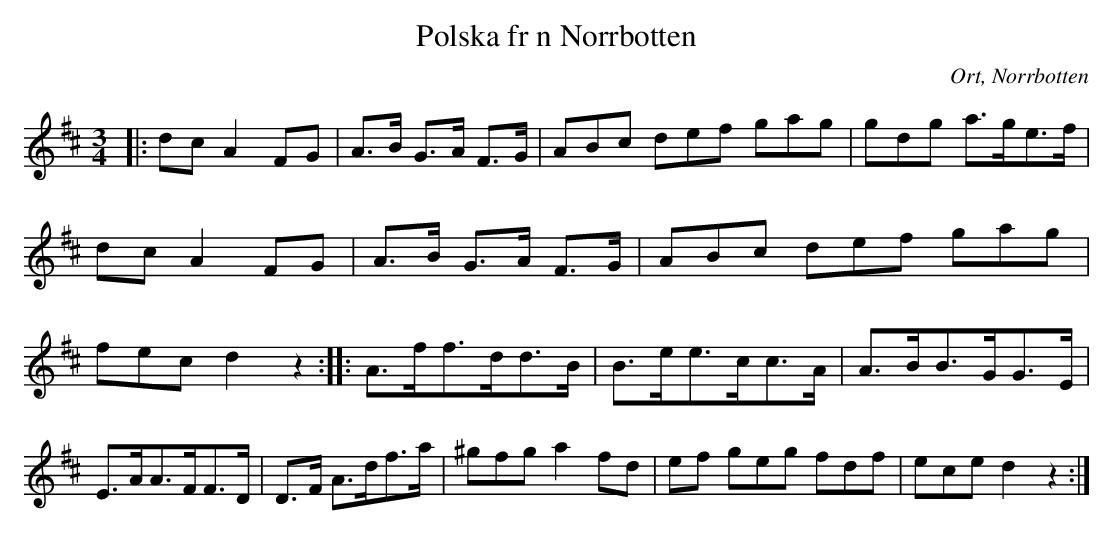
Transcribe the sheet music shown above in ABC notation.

X:1
T:Polska fr n Norrbotten
O:Ort, Norrbotten
M:3/4
L:1/16
K:D
|: d2c2 A4 F2G2 | A3B G3A F3G | 3A2B2c2 3d2e2f2 3g2a2g2 | 3g2d2g2 a3ge3f |
d2c2 A4 F2G2 | A3B G3A F3G | 3A2B2c2 3 d2e2f2 3g2a2g2 | 3f2e2c2 d4 z4:|: A3ff3dd3B | B3ee3cc3A | A3BB3GG3E | E3AA3FF3D | D3F A3df3a | 3^g2f2g2 a4 f2d2 | e2f2 3g2e2g2 3f2d2f2 | 3e2c2e2 d4 z4 :|
